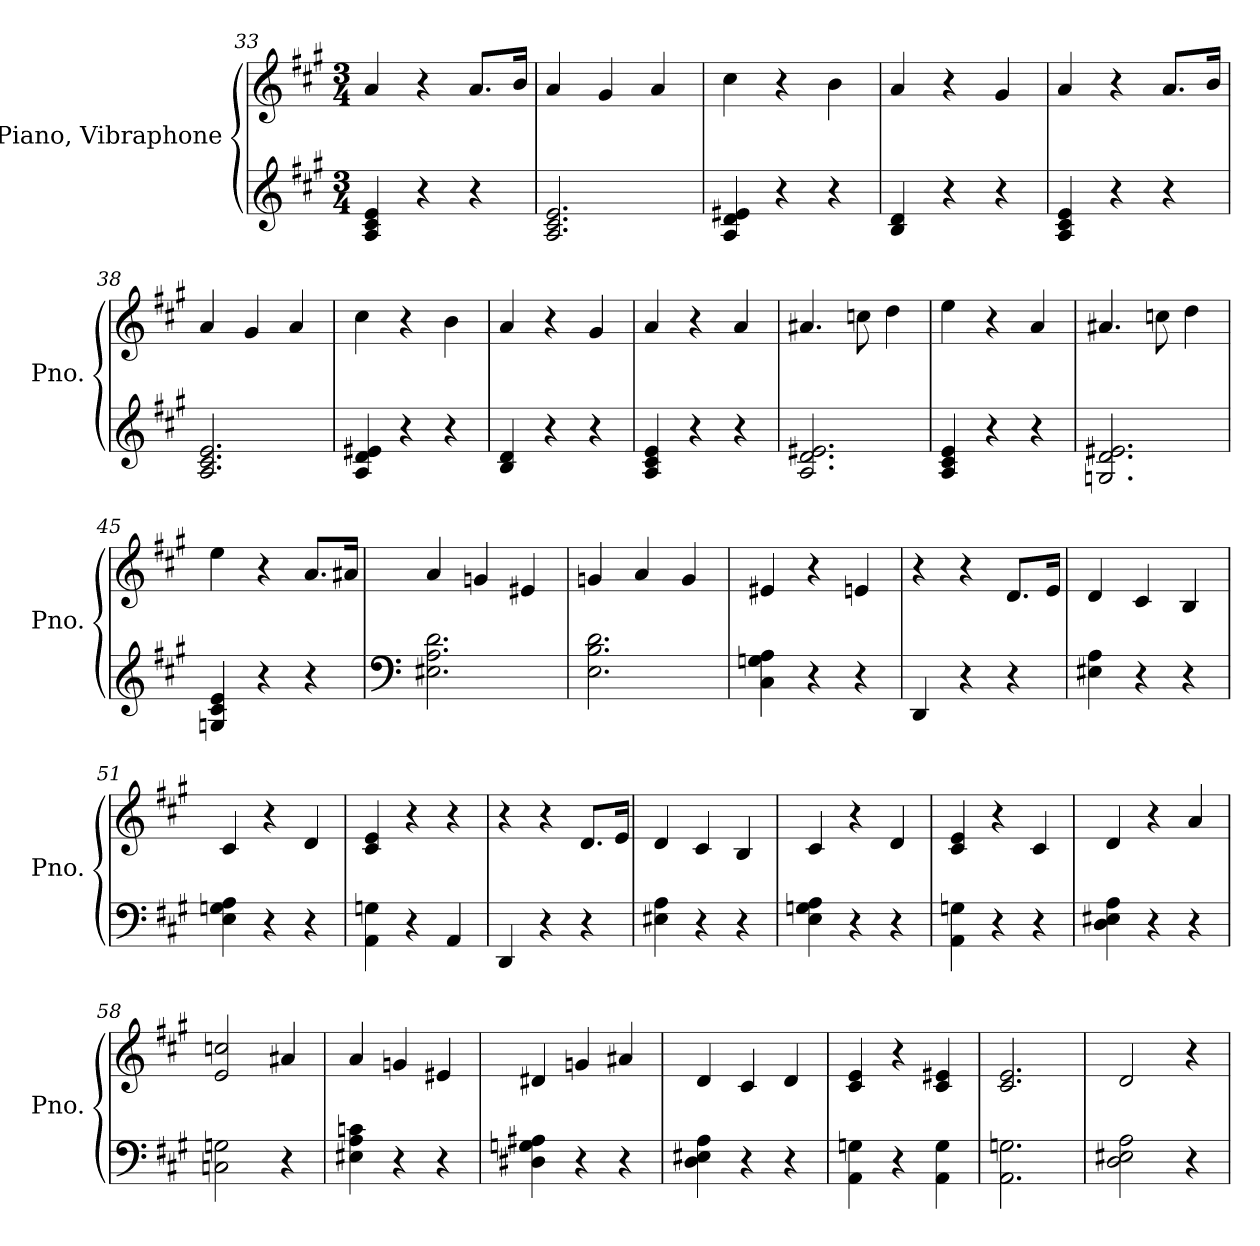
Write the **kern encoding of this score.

**kern	**kern
*part2	*part1
*staff2	*staff1
*I"Piano, Vibraphone	*I"Piano, Vibraphone
*I'Pno.	*I'Pno.
*clefG2	*clefG2
*k[f#c#g#]	*k[f#c#g#]
*M3/4	*M3/4
=33	=33
4A/ 4c#/ 4e/	4a/
4r	4r
4r	8.a/L
.	16b/Jk
=34	=34
2.A/ 2.c#/ 2.e/	4a/
.	4g#/
.	4a/
=35	=35
4A/ 4d/ 4e#X/	4cc#\
4r	4r
4r	4b\
=36	=36
4B/ 4d/	4a/
4r	4r
4r	4g#/
=37	=37
4A/ 4c#/ 4e/	4a/
4r	4r
4r	8.a/L
.	16b/Jk
=38	=38
2.A/ 2.c#/ 2.e/	4a/
.	4g#/
.	4a/
=39	=39
4A/ 4d/ 4e#X/	4cc#\
4r	4r
4r	4b\
!!LO:LB:g=z
=40	=40
4B/ 4d/	4a/
4r	4r
4r	4g#/
=41	=41
4A/ 4c#/ 4e/	4a/
4r	4r
4r	4a/
=42	=42
2.A/ 2.d/ 2.e#X/	4.a#X/
.	8ccn\
.	4dd\
=43	=43
4A/ 4c#/ 4e/	4ee\
4r	4r
4r	4a/
=44	=44
2.Gn/ 2.d/ 2.e#X/	4.a#X/
.	8ccn\
.	4dd\
=45	=45
4Gn/ 4c#/ 4e/	4ee\
4r	4r
4r	8.a/L
.	16a#X/Jk
=46	=46
*clefF4	*
2.E#X\ 2.A\ 2.d\	4a/
.	4gn/
.	4e#X/
=47	=47
2.E\ 2.B\ 2.d\	4gn/
.	4a/
.	4g/
!!LO:PB:g=z
=48	=48
4C#\ 4Gn\ 4A\	4e#X/
4r	4r
4r	4en/
=49	=49
4DD/	4r
4r	4r
4r	8.d/L
.	16e/Jk
=50	=50
4E#X\ 4A\	4d/
4r	4c#/
4r	4B/
=51	=51
4E\ 4Gn\ 4A\	4c#/
4r	4r
4r	4d/
=52	=52
4AA\ 4Gn\	4c#/ 4e/
4r	4r
4AA/	4r
=53	=53
4DD/	4r
4r	4r
4r	8.d/L
.	16e/Jk
=54	=54
4E#X\ 4A\	4d/
4r	4c#/
4r	4B/
=55	=55
4E\ 4Gn\ 4A\	4c#/
4r	4r
4r	4d/
!!LO:LB:g=z
=56	=56
4AA\ 4Gn\	4c#/ 4e/
4r	4r
4r	4c#/
=57	=57
4D\ 4E#X\ 4A\	4d/
4r	4r
4r	4a/
=58	=58
2Cn\ 2Gn\	2e/ 2ccn/
4r	4a#X/
=59	=59
4E#X\ 4A\ 4cn\	4a/
4r	4gn/
4r	4e#X/
=60	=60
4D#X\ 4Gn\ 4A#X\	4d#X/
4r	4gn/
4r	4a#X/
=61	=61
4D\ 4E#X\ 4A\	4d/
4r	4c#/
4r	4d/
=62	=62
4AA\ 4Gn\	4c#/ 4e/
4r	4r
4AA\ 4G\	4c#/ 4e#X/
=63	=63
2.AA\ 2.Gn\	2.c#/ 2.e/
!!LO:LB:g=z
=64	=64
2D\ 2E#X\ 2A\	2d/
4r	4r
=	=
*-	*-
